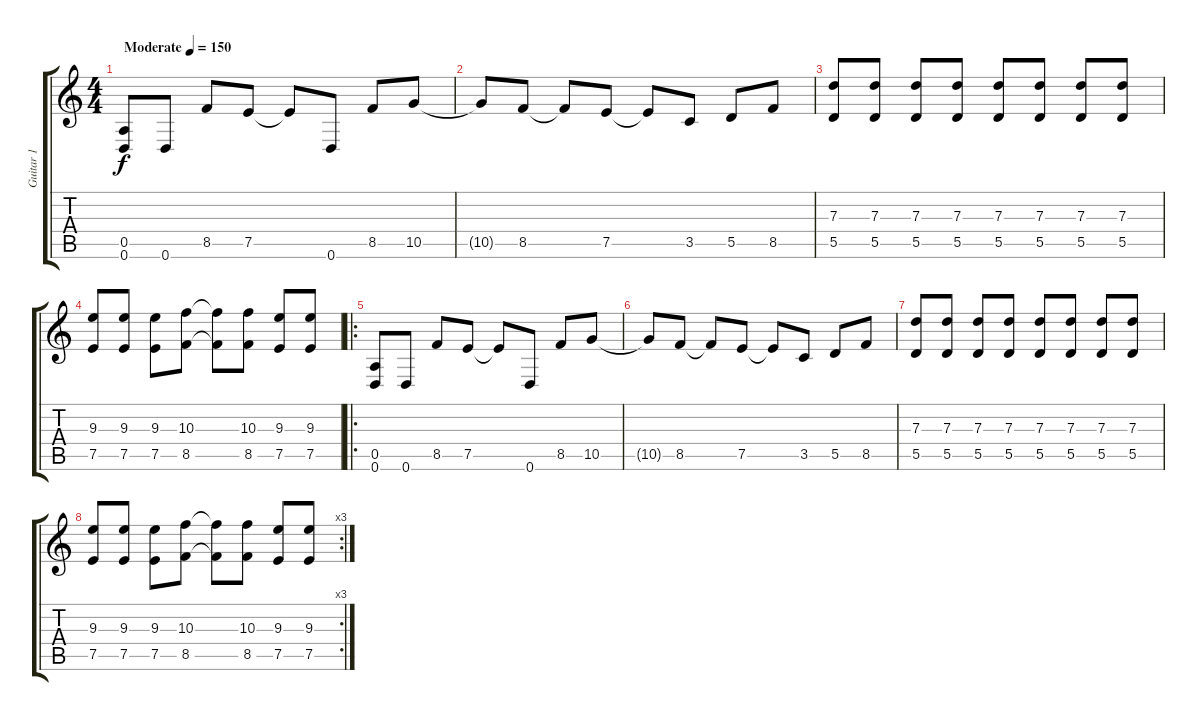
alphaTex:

\track ("Guitar 1" "Guitar 1") {instrument distortionguitar}
\staff {score tabs}
\tuning (E4 B3 G3 D3 A2 D2) {hide}
\ts (4 4)
\tempo (150 "Moderate")
\clef g2
\ks c
(0.5 0.6).8{dy f instrument distortionguitar} 0.6.8 8.5.8 7.5.8 7.5{t}.8 0.6.8 8.5.8 10.5.8 |
10.5{t}.8 8.5.8 8.5{t}.8 7.5.8 7.5{t}.8 3.5.8 5.5.8 8.5.8 |
(7.3 5.5).8 (7.3 5.5).8 (7.3 5.5).8 (7.3 5.5).8 (7.3 5.5).8 (7.3 5.5).8 (7.3 5.5).8 (7.3 5.5).8 |
(9.3 7.5).8 (9.3 7.5).8 (9.3 7.5).8 (10.3 8.5).8 (10.3{t} 8.5{t}).8 (10.3 8.5).8 (9.3 7.5).8 (9.3 7.5).8 |
\ro
(0.5 0.6).8 0.6.8 8.5.8 7.5.8 7.5{t}.8 0.6.8 8.5.8 10.5.8 |
10.5{t}.8 8.5.8 8.5{t}.8 7.5.8 7.5{t}.8 3.5.8 5.5.8 8.5.8 |
(7.3 5.5).8 (7.3 5.5).8 (7.3 5.5).8 (7.3 5.5).8 (7.3 5.5).8 (7.3 5.5).8 (7.3 5.5).8 (7.3 5.5).8 |
\rc 3
(9.3 7.5).8 (9.3 7.5).8 (9.3 7.5).8 (10.3 8.5).8 (10.3{t} 8.5{t}).8 (10.3 8.5).8 (9.3 7.5).8 (9.3 7.5).8
